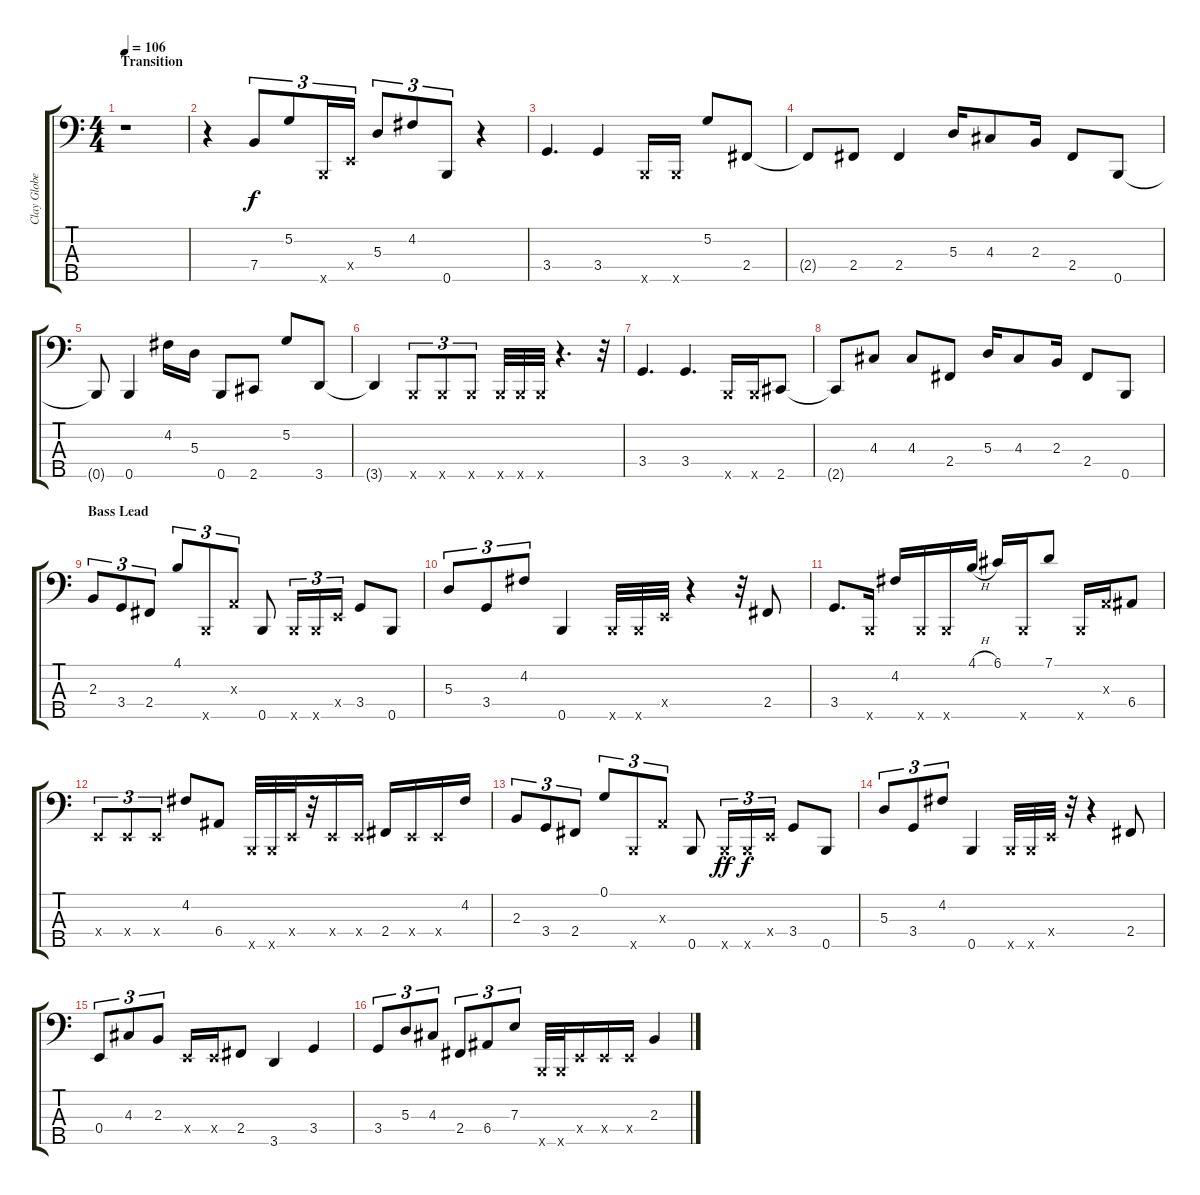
\track ("Clay Glober" "Clay Globe") {instrument slapbass1}
\staff {score tabs}
\tuning (G2 D2 A1 E1 B0) {hide}
\ts (4 4)
\section ("" "Transition")
\tempo 106
\clef f4
\ks c
r.1{dy f} |
r.4 7.4.8{tu (3 2)} 5.2.8{tu (3 2)} 0.5{x}.16{tu (3 2)} 0.4{x}.16{tu (3 2)} 5.3.8{tu (3 2)} 4.2.8{tu (3 2)} 0.5.8{tu (3 2)} r.4 |
3.4.4{d} 3.4.4 0.5{x}.16 0.5{x}.16 5.2.8 2.4.8 |
2.4{t}.8 2.4.8 2.4.4 5.3.16 4.3.8 2.3.16 2.4.8 0.5.8 |
0.5{t}.8 0.5.4 4.2.16 5.3.16 0.5.8 2.5.8 5.2.8 3.5.8 |
3.5{t}.4 0.5{x}.8{tu (3 2)} 0.5{x}.8{tu (3 2)} 0.5{x}.8{tu (3 2)} 0.5{x}.32 0.5{x}.32 0.5{x}.32 r.4{d} r.32 |
3.4.4{d} 3.4.4{d} 0.5{x}.16 0.5{x}.16 2.5.8 |
2.5{t}.8 4.3.8 4.3.8 2.4.8 5.3.16 4.3.8 2.3.16 2.4.8 0.5.8 |
\section ("" "Bass Lead")
2.3.8{tu (3 2)} 3.4.8{tu (3 2)} 2.4.8{tu (3 2)} 4.1.8{tu (3 2)} 0.5{x}.8{tu (3 2)} 0.3{x}.8{tu (3 2)} 0.5.8 0.5{x}.16{tu (3 2)} 0.5{x}.16{tu (3 2)} 0.4{x}.16{tu (3 2)} 3.4.8 0.5.8 |
5.3.8{tu (3 2)} 3.4.8{tu (3 2)} 4.2.8{tu (3 2)} 0.5.4 0.5{x}.32 0.5{x}.32 0.4{x}.32 r.4 r.32 2.4.8 |
3.4.8{d} 0.5{x}.16 4.2.16 0.5{x}.16 0.5{x}.16 4.1{h}.16 6.1.16 0.5{x}.16 7.1.8 0.5{x}.16 0.3{x}.16 6.4.8 |
0.4{x}.8{tu (3 2)} 0.4{x}.8{tu (3 2)} 0.4{x}.8{tu (3 2)} 4.2.8 6.4.8 0.5{x}.32 0.5{x}.32 0.4{x}.32 r.32 0.4{x}.16 0.4{x}.16 2.4.16 0.4{x}.16 0.4{x}.16 4.2.16 |
2.3.8{tu (3 2)} 3.4.8{tu (3 2)} 2.4.8{tu (3 2)} 0.1.8{tu (3 2)} 0.5{x}.8{tu (3 2)} 0.3{x}.8{tu (3 2)} 0.5.8 0.5{x}.16{tu (3 2) dy ff} 0.5{x}.16{tu (3 2) dy f} 0.4{x}.16{tu (3 2)} 3.4.8 0.5.8 |
5.3.8{tu (3 2)} 3.4.8{tu (3 2)} 4.2.8{tu (3 2)} 0.5.4 0.5{x}.32 0.5{x}.32 0.4{x}.32 r.32 r.4 2.4.8 |
0.4.8{tu (3 2)} 4.3.8{tu (3 2)} 2.3.8{tu (3 2)} 0.4{x}.16 0.4{x}.16 2.4.8 3.5.4 3.4.4 |
3.4.8{tu (3 2)} 5.3.8{tu (3 2)} 4.3.8{tu (3 2)} 2.4.8{tu (3 2)} 6.4.8{tu (3 2)} 7.3.8{tu (3 2)} 0.5{x}.32 0.5{x}.32 0.4{x}.16 0.4{x}.16 0.4{x}.16 2.3.4
